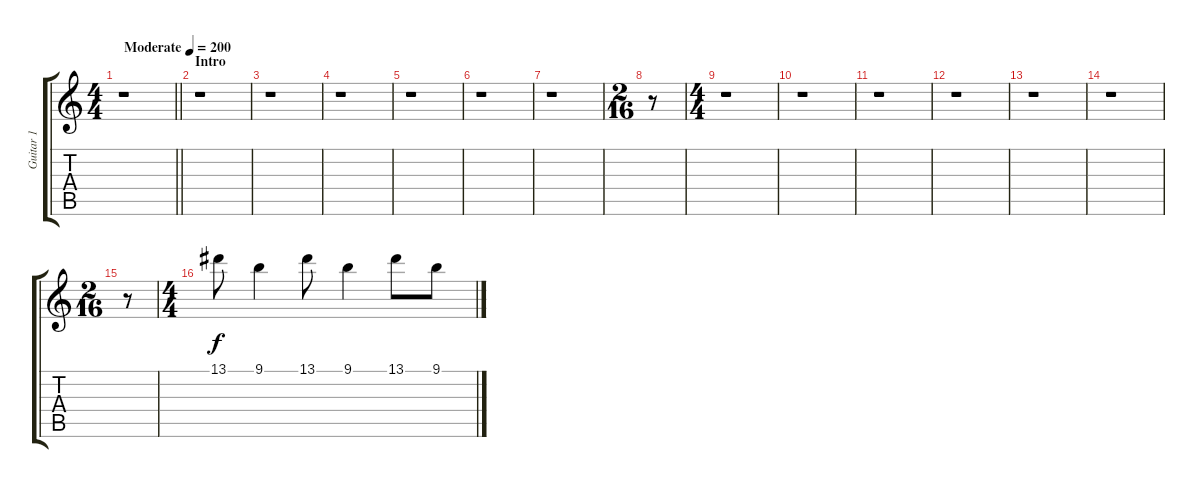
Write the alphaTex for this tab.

\track ("Guitar 1" "Guitar 1") {instrument distortionguitar}
\staff {score tabs}
\tuning (D4 A3 F3 C3 G2 D2) {hide}
\ts (4 4)
\tempo (200 "Moderate")
\clef g2
\barLineRight lightlight
\ks c
r.1{dy f instrument distortionguitar} |
\section ("" "Intro")
r.1 |
r.1 |
r.1 |
r.1 |
r.1 |
r.1 |
\ts (2 16)
r.8 |
\ts (4 4)
r.1 |
r.1 |
r.1 |
r.1 |
r.1 |
r.1 |
\ts (2 16)
r.8 |
\ts (4 4)
13.1.8 9.1.4 13.1.8 9.1.4 13.1.8 9.1.8
